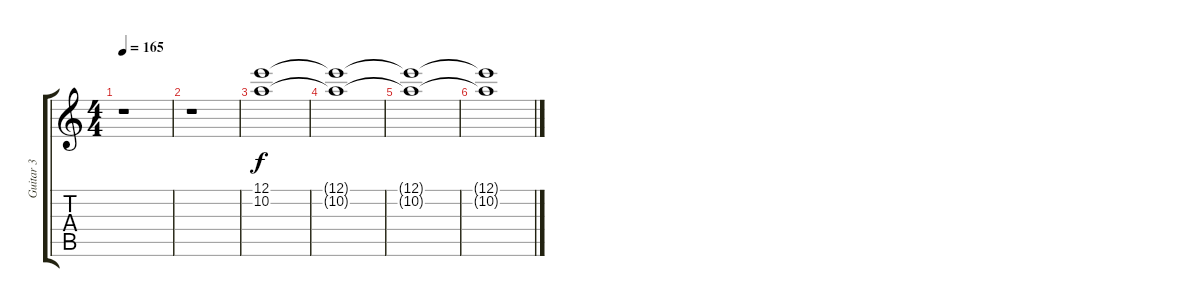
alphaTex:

\track ("Guitar 3" "Guitar 3") {instrument distortionguitar}
\staff {score tabs}
\tuning (E4 B3 G3 D3 A2 D2) {hide}
\ts (4 4)
\tempo 165
\clef g2
\ks c
r.1{dy f} |
r.1 |
(12.1 10.2).1 |
(12.1{t} 10.2{t}).1 |
(12.1{t} 10.2{t}).1 |
(12.1{t} 10.2{t}).1
